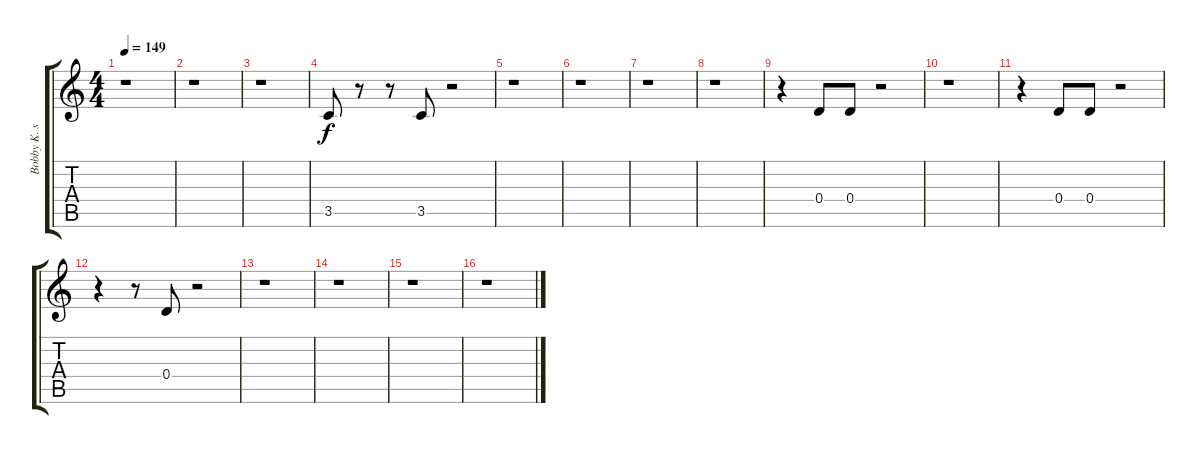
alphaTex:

\track ("Bobby K. sax" "Bobby K. s") {instrument altosax}
\staff {score tabs}
\tuning (E5 B4 G4 D4 A3 D3) {hide}
\ts (4 4)
\tempo 149
\clef g2
\ks c
r.1{dy f} |
r.1 |
r.1 |
3.5.8 r.8 r.8 3.5.8 r.2 |
r.1 |
r.1 |
r.1 |
r.1 |
r.4 0.4.8 0.4.8 r.2 |
r.1 |
r.4 0.4.8 0.4.8 r.2 |
r.4 r.8 0.4.8 r.2 |
r.1 |
r.1 |
r.1 |
r.1
